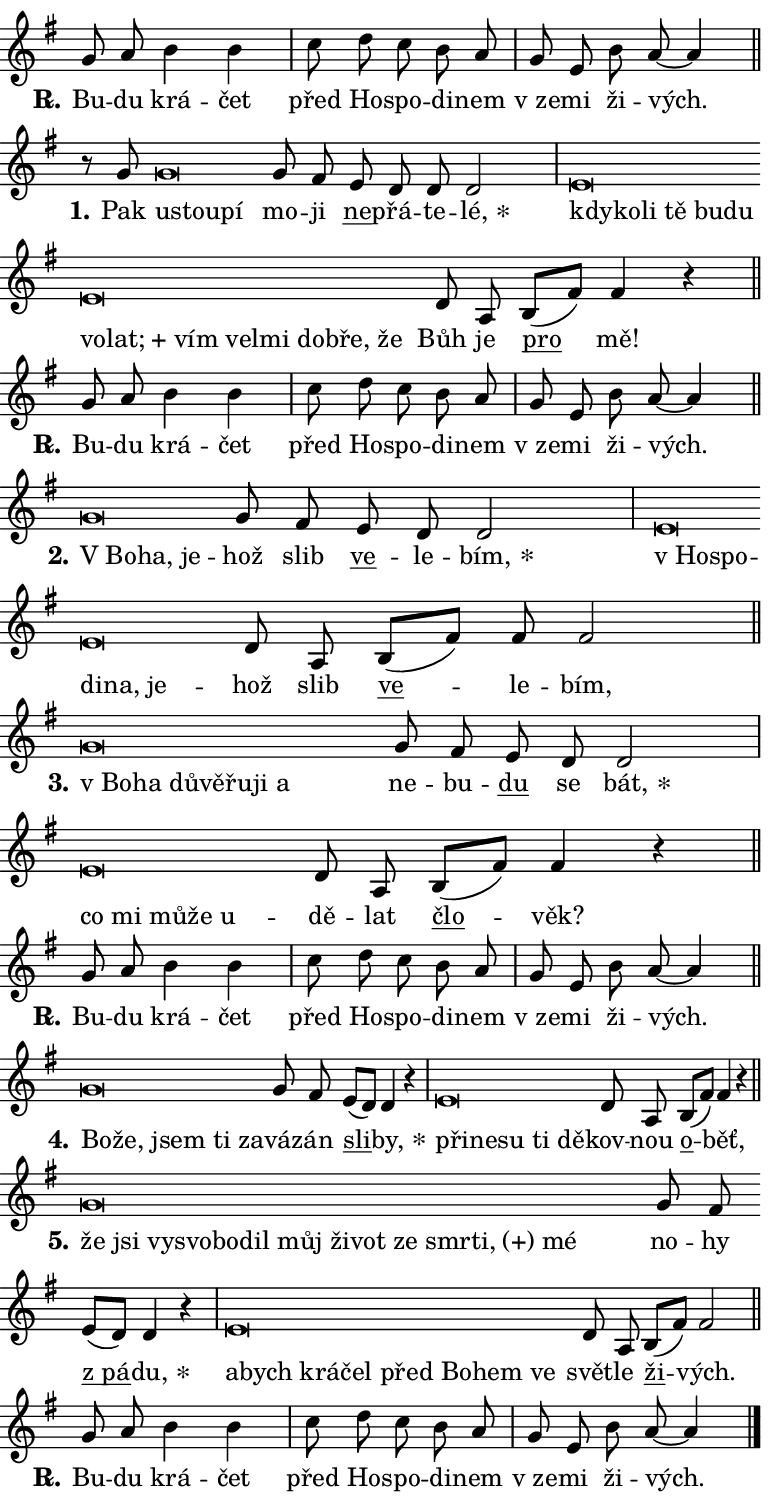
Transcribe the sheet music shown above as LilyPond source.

\version "2.24.0"
\header { tagline = "" }
\paper {
  indent = 0\cm
  top-margin = 0\cm
  right-margin = 0.13\cm % to fit lyric hyphens
  bottom-margin = 0\cm
  left-margin = 0\cm
  paper-width = 13\cm
  page-breaking = #ly:one-page-breaking
  system-system-spacing.basic-distance = #11
  score-system-spacing.basic-distance = #11
  ragged-last = ##f
}


%% Author: Thomas Morley
%% https://lists.gnu.org/archive/html/lilypond-user/2020-05/msg00002.html
#(define (line-position grob)
"Returns position of @var[grob} in current system:
   @code{'start}, if at first time-step
   @code{'end}, if at last time-step
   @code{'middle} otherwise
"
  (let* ((col (ly:item-get-column grob))
         (ln (ly:grob-object col 'left-neighbor))
         (rn (ly:grob-object col 'right-neighbor))
         (col-to-check-left (if (ly:grob? ln) ln col))
         (col-to-check-right (if (ly:grob? rn) rn col))
         (break-dir-left
           (and
             (ly:grob-property col-to-check-left 'non-musical #f)
             (ly:item-break-dir col-to-check-left)))
         (break-dir-right
           (and
             (ly:grob-property col-to-check-right 'non-musical #f)
             (ly:item-break-dir col-to-check-right))))
        (cond ((eqv? 1 break-dir-left) 'start)
              ((eqv? -1 break-dir-right) 'end)
              (else 'middle))))

#(define (tranparent-at-line-position vctor)
  (lambda (grob)
  "Relying on @code{line-position} select the relevant enry from @var{vctor}.
Used to determine transparency,"
    (case (line-position grob)
      ((end) (not (vector-ref vctor 0)))
      ((middle) (not (vector-ref vctor 1)))
      ((start) (not (vector-ref vctor 2))))))

noteHeadBreakVisibility =
#(define-music-function (break-visibility)(vector?)
"Makes @code{NoteHead}s transparent relying on @var{break-visibility}"
#{
  \override NoteHead.transparent =
    #(tranparent-at-line-position break-visibility)
#})

#(define delete-ledgers-for-transparent-note-heads
  (lambda (grob)
    "Reads whether a @code{NoteHead} is transparent.
If so this @code{NoteHead} is removed from @code{'note-heads} from
@var{grob}, which is supposed to be @code{LedgerLineSpanner}.
As a result ledgers are not printed for this @code{NoteHead}"
    (let* ((nhds-array (ly:grob-object grob 'note-heads))
           (nhds-list
             (if (ly:grob-array? nhds-array)
                 (ly:grob-array->list nhds-array)
                 '()))
           ;; Relies on the transparent-property being done before
           ;; Staff.LedgerLineSpanner.after-line-breaking is executed.
           ;; This is fragile ...
           (to-keep
             (remove
               (lambda (nhd)
                 (ly:grob-property nhd 'transparent #f))
               nhds-list)))
      ;; TODO find a better method to iterate over grob-arrays, similiar
      ;; to filter/remove etc for lists
      ;; For now rebuilt from scratch
      (set! (ly:grob-object grob 'note-heads)  '())
      (for-each
        (lambda (nhd)
          (ly:pointer-group-interface::add-grob grob 'note-heads nhd))
        to-keep))))

squashNotes = {
  \override NoteHead.X-extent = #'(-0.2 . 0.2)
  \override NoteHead.Y-extent = #'(-0.75 . 0)
  \override NoteHead.stencil =
    #(lambda (grob)
       (let ((pos (ly:grob-property grob 'staff-position)))
         (begin
           (if (< pos -7) (display "ERROR: Lower brevis then expected\n") (display ""))
           (if (<= pos -6) ly:text-interface::print ly:note-head::print))))
}
unSquashNotes = {
  \revert NoteHead.X-extent
  \revert NoteHead.Y-extent
  \revert NoteHead.stencil
}

hideNotes = \noteHeadBreakVisibility #begin-of-line-visible
unHideNotes = \noteHeadBreakVisibility #all-visible

% work-around for resetting accidentals
% https://lilypond.org/doc/v2.23/Documentation/notation/displaying-rhythms#unmetered-music
cadenzaMeasure = {
  \cadenzaOff
  \partial 1024 s1024
  \cadenzaOn
}

#(define-markup-command (accent layout props text) (markup?)
  "Underline accented syllable"
  (interpret-markup layout props
    #{\markup \override #'(offset . 4.3) \underline { #text }#}))

responsum = \markup \concat {
  "R" \hspace #-1.05 \path #0.1 #'((moveto 0 0.07) (lineto 0.9 0.8)) \hspace #0.05 "."
}

spaceSize = #0.6828661417322834 % exact space size for TeX Gyre Schola

\layout {
  \context {
    \Staff
    \remove "Time_signature_engraver"
    \override LedgerLineSpanner.after-line-breaking = #delete-ledgers-for-transparent-note-heads
  }
  \context {
    \Lyrics {
      \override LyricSpace.minimum-distance = \spaceSize
      \override LyricText.font-name = #"TeX Gyre Schola"
      \override LyricText.font-size = 1
      \override StanzaNumber.font-name = #"TeX Gyre Schola Bold"
      \override StanzaNumber.font-size = 1
    }
  }
  \context {
    \Score 
    \override NoteHead.text =
      #(lambda (grob) 
        (let ((pos (ly:grob-property grob 'staff-position)))
          #{\markup {
            \combine
              \halign #-0.55 \raise #(if (= pos -6) 0 0.5) \override #'(thickness . 2) \draw-line #'(3.2 . 0)
              \musicglyph "noteheads.sM1"
          }#}))
  }
}

% magnetic-lyrics.ily
%
%   written by
%     Jean Abou Samra <jean@abou-samra.fr>
%     Werner Lemberg <wl@gnu.org>
%
%   adapted by
%     Jiri Hon <jiri.hon@gmail.com>
%
% Version 2022-Apr-15

% https://www.mail-archive.com/lilypond-user@gnu.org/msg149350.html

#(define (Left_hyphen_pointer_engraver context)
   "Collect syllable-hyphen-syllable occurrences in lyrics and store
them in properties.  This engraver only looks to the left.  For
example, if the lyrics input is @code{foo -- bar}, it does the
following.

@itemize @bullet
@item
Set the @code{text} property of the @code{LyricHyphen} grob between
@q{foo} and @q{bar} to @code{foo}.

@item
Set the @code{left-hyphen} property of the @code{LyricText} grob with
text @q{foo} to the @code{LyricHyphen} grob between @q{foo} and
@q{bar}.
@end itemize

Use this auxiliary engraver in combination with the
@code{lyric-@/text::@/apply-@/magnetic-@/offset!} hook."
   (let ((hyphen #f)
         (text #f))
     (make-engraver
      (acknowledgers
       ((lyric-syllable-interface engraver grob source-engraver)
        (set! text grob)))
      (end-acknowledgers
       ((lyric-hyphen-interface engraver grob source-engraver)
        ;(when (not (grob::has-interface grob 'lyric-space-interface))
          (set! hyphen grob)));)
      ((stop-translation-timestep engraver)
       (when (and text hyphen)
         (ly:grob-set-object! text 'left-hyphen hyphen))
       (set! text #f)
       (set! hyphen #f)))))

#(define (lyric-text::apply-magnetic-offset! grob)
   "If the space between two syllables is less than the value in
property @code{LyricText@/.details@/.squash-threshold}, move the right
syllable to the left so that it gets concatenated with the left
syllable.

Use this function as a hook for
@code{LyricText@/.after-@/line-@/breaking} if the
@code{Left_@/hyphen_@/pointer_@/engraver} is active."
   (let ((hyphen (ly:grob-object grob 'left-hyphen #f)))
     (when hyphen
       (let ((left-text (ly:spanner-bound hyphen LEFT)))
         (when (grob::has-interface left-text 'lyric-syllable-interface)
           (let* ((common (ly:grob-common-refpoint grob left-text X))
                  (this-x-ext (ly:grob-extent grob common X))
                  (left-x-ext
                   (begin
                     ;; Trigger magnetism for left-text.
                     (ly:grob-property left-text 'after-line-breaking)
                     (ly:grob-extent left-text common X)))
                  ;; `delta` is the gap width between two syllables.
                  (delta (- (interval-start this-x-ext)
                            (interval-end left-x-ext)))
                  (details (ly:grob-property grob 'details))
                  (threshold (assoc-get 'squash-threshold details 0.2)))
             (when (< delta threshold)
               (let* (;; We have to manipulate the input text so that
                      ;; ligatures crossing syllable boundaries are not
                      ;; disabled.  For languages based on the Latin
                      ;; script this is essentially a beautification.
                      ;; However, for non-Western scripts it can be a
                      ;; necessity.
                      (lt (ly:grob-property left-text 'text))
                      (rt (ly:grob-property grob 'text))
                      (is-space (grob::has-interface hyphen 'lyric-space-interface))
                      (space (if is-space " " ""))
                      (extra-delta (if is-space spaceSize 0))
                      ;; Append new syllable.
                      (ltrt-space (if (and (string? lt) (string? rt))
                                (string-append lt space rt)
                                (make-concat-markup (list lt space rt))))
                      ;; Right-align `ltrt` to the right side.
                      (ltrt-space-markup (grob-interpret-markup
                               grob
                               (make-translate-markup
                                (cons (interval-length this-x-ext) 0)
                                (make-right-align-markup ltrt-space)))))
                 (begin
                   ;; Don't print `left-text`.
                   (ly:grob-set-property! left-text 'stencil #f)
                   ;; Set text and stencil (which holds all collected
                   ;; syllables so far) and shift it to the left.
                   (ly:grob-set-property! grob 'text ltrt-space)
                   (ly:grob-set-property! grob 'stencil ltrt-space-markup)
                   (ly:grob-translate-axis! grob (- (- delta extra-delta)) X))))))))))


#(define (lyric-hyphen::displace-bounds-first grob)
   ;; Make very sure this callback isn't triggered too early.
   (let ((left (ly:spanner-bound grob LEFT))
         (right (ly:spanner-bound grob RIGHT)))
     (ly:grob-property left 'after-line-breaking)
     (ly:grob-property right 'after-line-breaking)
     (ly:lyric-hyphen::print grob)))

squashThreshold = #0.4

\layout {
  \context {
    \Lyrics
    \consists #Left_hyphen_pointer_engraver
    \override LyricText.after-line-breaking =
      #lyric-text::apply-magnetic-offset!
    \override LyricHyphen.stencil = #lyric-hyphen::displace-bounds-first
    \override LyricText.details.squash-threshold = \squashThreshold
    \override LyricHyphen.minimum-distance = 0
    \override LyricHyphen.minimum-length = \squashThreshold
  }
}

squashText = \override LyricText.details.squash-threshold = 9999
unSquashText = \override LyricText.details.squash-threshold = \squashThreshold

leftText = \override LyricText.self-alignment-X = #LEFT
unLeftText = \revert LyricText.self-alignment-X

starOffset = #(lambda (grob) 
                (let ((x_offset (ly:self-alignment-interface::aligned-on-x-parent grob)))
                  (if (= x_offset 0) 0 (+ x_offset 1.2))))

star = #(define-music-function (syllable)(string?)
"Append star separator at the end of a syllable"
#{
  \once \override LyricText.X-offset = #starOffset
  \lyricmode { \markup {
    #syllable
    \override #'((font-name . "TeX Gyre Schola Bold")) \hspace #0.2 \lower #0.65 \larger "*"
  } }
#})

starAccent = #(define-music-function (syllable)(string?)
"Append star separator at the end of a syllable and make accent"
#{
  \once \override LyricText.X-offset = #starOffset
  \lyricmode { \markup {
    \accent #syllable
    \override #'((font-name . "TeX Gyre Schola Bold")) \hspace #0.2 \lower #0.65 \larger "*"
  } }
#})

breath = #(define-music-function (syllable)(string?)
"Append breathing indicator at the end of a syllable"
#{
  \lyricmode { \markup { #syllable "+" } }
#})

optionalBreath = #(define-music-function (syllable)(string?)
"Append optional breathing indicator at the end of a syllable"
#{
  \lyricmode { \markup { #syllable "(+)" } }
#})


\score {
    <<
        \new Voice = "melody" { \cadenzaOn \key g \major \relative { g'8 a b4 b \cadenzaMeasure \bar "|" c8 d c b a \cadenzaMeasure \bar "|" g e b' a~ a4 \cadenzaMeasure \bar "||" \break } }
        \new Lyrics \lyricsto "melody" { \lyricmode { \set stanza = \responsum
Bu -- du krá -- čet před Ho -- spo -- di -- nem "v ze" -- mi ži -- vých. } }
    >>
    \layout {}
}

\score {
    <<
        \new Voice = "melody" { \cadenzaOn \key g \major \relative { r8 g'8 \squashNotes g\breve*1/16 \hideNotes \breve*1/16 \breve*1/16 \bar "" \unHideNotes \unSquashNotes g8 fis \bar "" e d d d2 \cadenzaMeasure \bar "|" \squashNotes e\breve*1/16 \hideNotes \breve*1/16 \bar "" \breve*1/16 \bar "" \breve*1/16 \bar "" \breve*1/16 \bar "" \breve*1/16 \bar "" \breve*1/16 \bar "" \breve*1/16 \bar "" \breve*1/16 \bar "" \breve*1/16 \bar "" \breve*1/16 \bar "" \breve*1/16 \bar "" \breve*1/16 \breve*1/16 \bar "" \unHideNotes \unSquashNotes d8 a \bar "" b[( fis')] fis4 r \cadenzaMeasure \bar "||" \break } }
        \new Lyrics \lyricsto "melody" { \lyricmode { \set stanza = "1."
Pak \leftText u -- \squashText stou -- pí \unLeftText \unSquashText mo -- ji \markup \accent ne -- přá -- te -- \star lé, \leftText kdy -- \squashText ko -- li tě bu -- du vo -- \breath "lat;" vím vel -- mi dob -- ře, že \unLeftText \unSquashText Bůh je \markup \accent pro mě! } }
    >>
    \layout {}
}

\score {
    <<
        \new Voice = "melody" { \cadenzaOn \key g \major \relative { g'8 a b4 b \cadenzaMeasure \bar "|" c8 d c b a \cadenzaMeasure \bar "|" g e b' a~ a4 \cadenzaMeasure \bar "||" \break } }
        \new Lyrics \lyricsto "melody" { \lyricmode { \set stanza = \responsum
Bu -- du krá -- čet před Ho -- spo -- di -- nem "v ze" -- mi ži -- vých. } }
    >>
    \layout {}
}

\score {
    <<
        \new Voice = "melody" { \cadenzaOn \key g \major \relative { \squashNotes g'\breve*1/16 \hideNotes \breve*1/16 \breve*1/16 \bar "" \unHideNotes \unSquashNotes g8 fis \bar "" e d d2 \cadenzaMeasure \bar "|" \squashNotes e\breve*1/16 \hideNotes \breve*1/16 \bar "" \breve*1/16 \bar "" \breve*1/16 \breve*1/16 \bar "" \unHideNotes \unSquashNotes d8 a \bar "" b[( fis')] fis fis2 \cadenzaMeasure \bar "||" \break } }
        \new Lyrics \lyricsto "melody" { \lyricmode { \set stanza = "2."
\leftText "V Bo" -- \squashText ha, je -- \unLeftText \unSquashText hož slib \markup \accent ve -- le -- \star bím, \leftText "v Ho" -- \squashText spo -- di -- na, je -- \unLeftText \unSquashText hož slib \markup \accent ve -- le -- bím, } }
    >>
    \layout {}
}

\score {
    <<
        \new Voice = "melody" { \cadenzaOn \key g \major \relative { \squashNotes g'\breve*1/16 \hideNotes \breve*1/16 \bar "" \breve*1/16 \bar "" \breve*1/16 \bar "" \breve*1/16 \bar "" \breve*1/16 \breve*1/16 \bar "" \unHideNotes \unSquashNotes g8 fis \bar "" e d d2 \cadenzaMeasure \bar "|" \squashNotes e\breve*1/16 \hideNotes \breve*1/16 \bar "" \breve*1/16 \bar "" \breve*1/16 \breve*1/16 \bar "" \unHideNotes \unSquashNotes d8 a \bar "" b[( fis')] fis4 r \cadenzaMeasure \bar "||" \break } }
        \new Lyrics \lyricsto "melody" { \lyricmode { \set stanza = "3."
\leftText "v Bo" -- \squashText ha dů -- vě -- řu -- ji a \unLeftText \unSquashText ne -- bu -- \markup \accent du se \star bát, \leftText co \squashText mi mů -- že u -- \unLeftText \unSquashText dě -- lat \markup \accent člo -- věk? } }
    >>
    \layout {}
}

\score {
    <<
        \new Voice = "melody" { \cadenzaOn \key g \major \relative { g'8 a b4 b \cadenzaMeasure \bar "|" c8 d c b a \cadenzaMeasure \bar "|" g e b' a~ a4 \cadenzaMeasure \bar "||" \break } }
        \new Lyrics \lyricsto "melody" { \lyricmode { \set stanza = \responsum
Bu -- du krá -- čet před Ho -- spo -- di -- nem "v ze" -- mi ži -- vých. } }
    >>
    \layout {}
}

\score {
    <<
        \new Voice = "melody" { \cadenzaOn \key g \major \relative { \squashNotes g'\breve*1/16 \hideNotes \breve*1/16 \bar "" \breve*1/16 \bar "" \breve*1/16 \breve*1/16 \bar "" \unHideNotes \unSquashNotes g8 fis \bar "" e[( d)] d4 r \cadenzaMeasure \bar "|" \squashNotes e\breve*1/16 \hideNotes \breve*1/16 \bar "" \breve*1/16 \bar "" \breve*1/16 \breve*1/16 \bar "" \unHideNotes \unSquashNotes d8 a \bar "" b[( fis')] fis4 r \cadenzaMeasure \bar "||" \break } }
        \new Lyrics \lyricsto "melody" { \lyricmode { \set stanza = "4."
\leftText Bo -- \squashText že, jsem ti za -- \unLeftText \unSquashText vá -- zán \markup \accent sli -- \star by, \leftText při -- \squashText ne -- su ti dě -- \unLeftText \unSquashText kov -- nou \markup \accent o -- běť, } }
    >>
    \layout {}
}

\score {
    <<
        \new Voice = "melody" { \cadenzaOn \key g \major \relative { \squashNotes g'\breve*1/16 \hideNotes \breve*1/16 \bar "" \breve*1/16 \bar "" \breve*1/16 \bar "" \breve*1/16 \bar "" \breve*1/16 \bar "" \breve*1/16 \bar "" \breve*1/16 \bar "" \breve*1/16 \bar "" \breve*1/16 \bar "" \breve*1/16 \bar "" \breve*1/16 \breve*1/16 \bar "" \unHideNotes \unSquashNotes g8 fis \bar "" e[( d)] d4 r \cadenzaMeasure \bar "|" \squashNotes e\breve*1/16 \hideNotes \breve*1/16 \bar "" \breve*1/16 \bar "" \breve*1/16 \bar "" \breve*1/16 \bar "" \breve*1/16 \bar "" \breve*1/16 \breve*1/16 \bar "" \unHideNotes \unSquashNotes d8 a \bar "" b[( fis')] fis2 \cadenzaMeasure \bar "||" \break } }
        \new Lyrics \lyricsto "melody" { \lyricmode { \set stanza = "5."
\leftText že \squashText jsi vy -- svo -- bo -- dil můj ži -- vot ze smr -- \optionalBreath ti, mé \unLeftText \unSquashText no -- hy \markup \accent "z pá" -- \star du, \leftText a -- \squashText bych krá -- čel před Bo -- hem ve \unLeftText \unSquashText svět -- le \markup \accent ži -- vých. } }
    >>
    \layout {}
}

\score {
    <<
        \new Voice = "melody" { \cadenzaOn \key g \major \relative { g'8 a b4 b \cadenzaMeasure \bar "|" c8 d c b a \cadenzaMeasure \bar "|" g e b' a~ a4 \cadenzaMeasure \bar "||" \break } \bar "|." }
        \new Lyrics \lyricsto "melody" { \lyricmode { \set stanza = \responsum
Bu -- du krá -- čet před Ho -- spo -- di -- nem "v ze" -- mi ži -- vých. } }
    >>
    \layout {}
}
